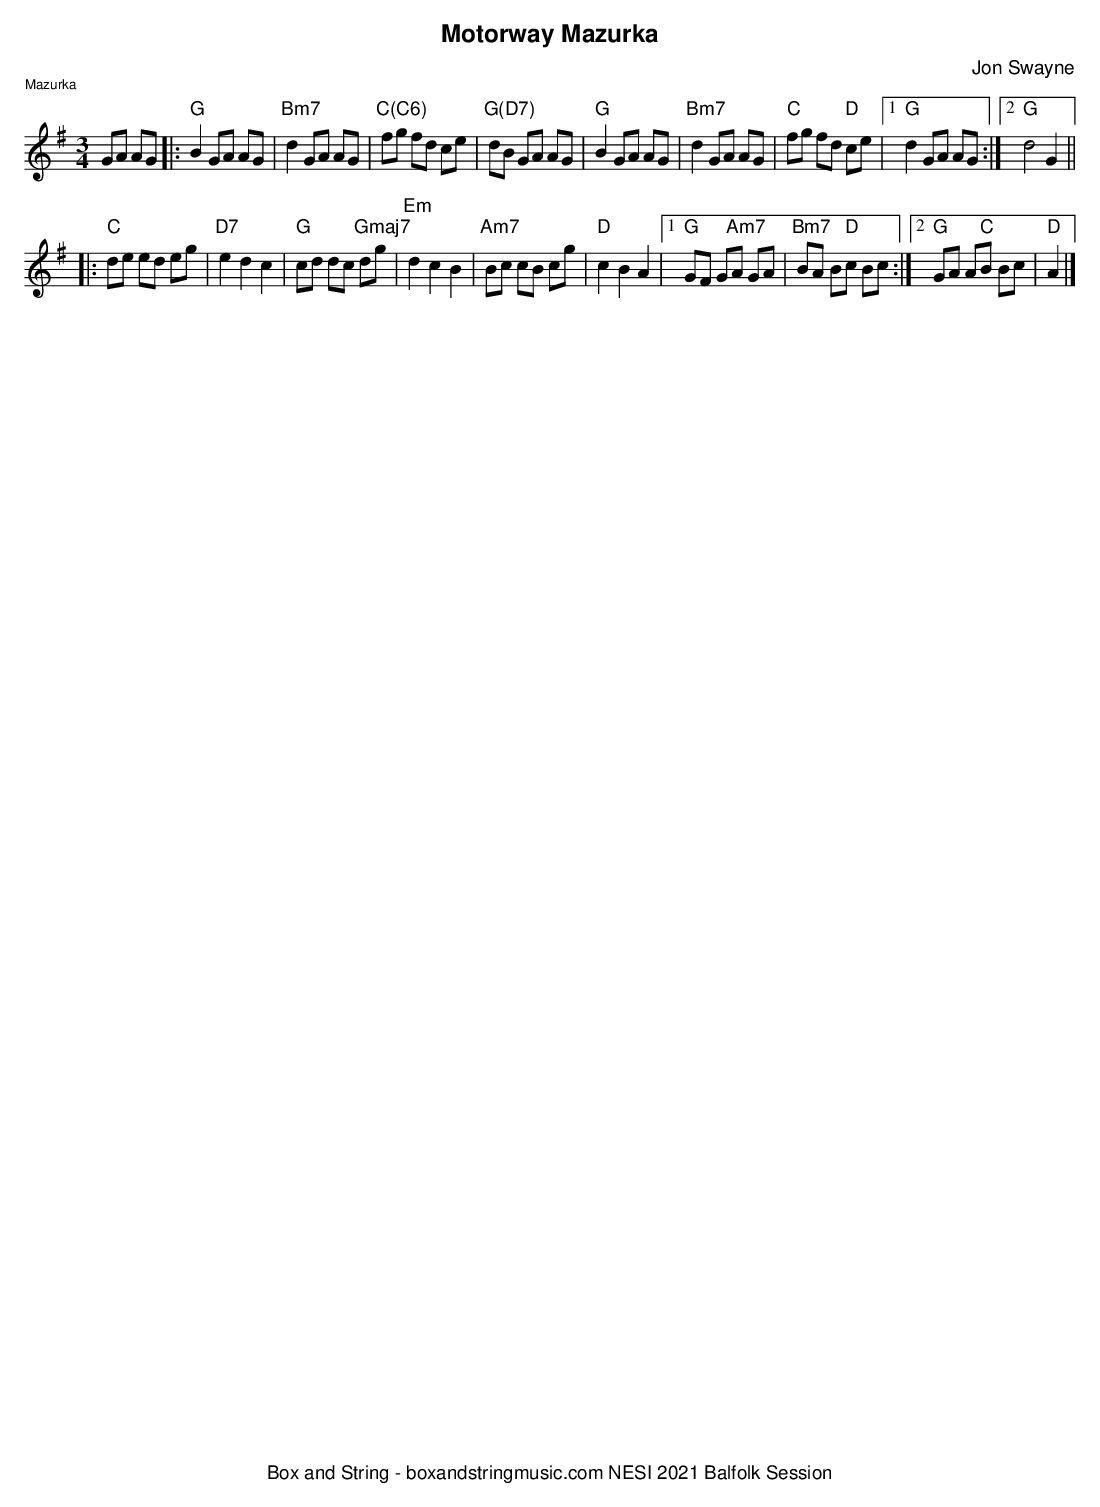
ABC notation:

X:1
T:Motorway Mazurka
C:Jon Swayne
L:1/8
M:3/4
K:G
%%text Mazurka
GA AG|:"G"B2 GA AG|"Bm7"d2 GA AG|"C(C6)"fg fd ce|"G(D7)"dB GA AG|\
"G"B2 GA AG|"Bm7"d2 GA AG|"C"fg fd "D"ce|1"G"d2 GA AG:|2"G"d4 G2||
|:"C"de ed eg|"D7"e2 d2 c2|"G"cd dc "Gmaj7"dg|"Em"d2 c2 B2|"Am7"Bc cB cg|\
"D"c2 B2 A2|1"G"GF G"Am7"A GA|"Bm7"BA B"D"c Bc:|2"G"GA A"C"B Bc|"D"A2|]
